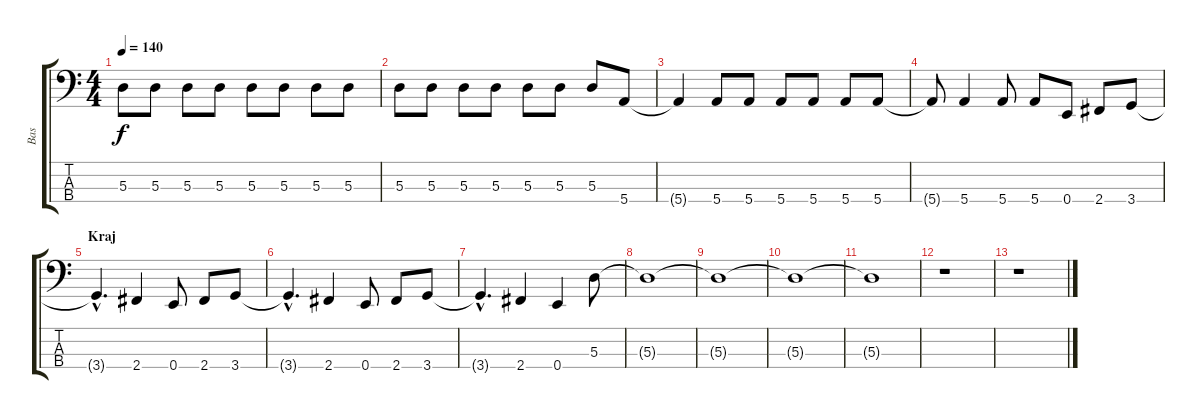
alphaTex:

\track ("Bas" "Bas") {instrument electricbassfinger}
\staff {score tabs}
\tuning (G2 D2 A1 E1) {hide}
\ts (4 4)
\tempo 140
\clef f4
\ks c
5.3.8{dy f} 5.3.8 5.3.8 5.3.8 5.3.8 5.3.8 5.3.8 5.3.8 |
5.3.8 5.3.8 5.3.8 5.3.8 5.3.8 5.3.8 5.3.8 5.4.8 |
5.4{t}.4 5.4.8 5.4.8 5.4.8 5.4.8 5.4.8 5.4.8 |
5.4{t}.8 5.4.4 5.4.8 5.4.8 0.4.8 2.4.8 3.4.8 |
\section ("" "Kraj")
3.4{hac t}.4{d} 2.4.4 0.4.8 2.4.8 3.4.8 |
3.4{hac t}.4{d} 2.4.4 0.4.8 2.4.8 3.4.8 |
3.4{hac t}.4{d} 2.4.4 0.4.4 5.3.8 |
5.3{t}.1 |
5.3{t}.1 |
5.3{t}.1 |
5.3{t}.1 |
r.1 |
r.1
